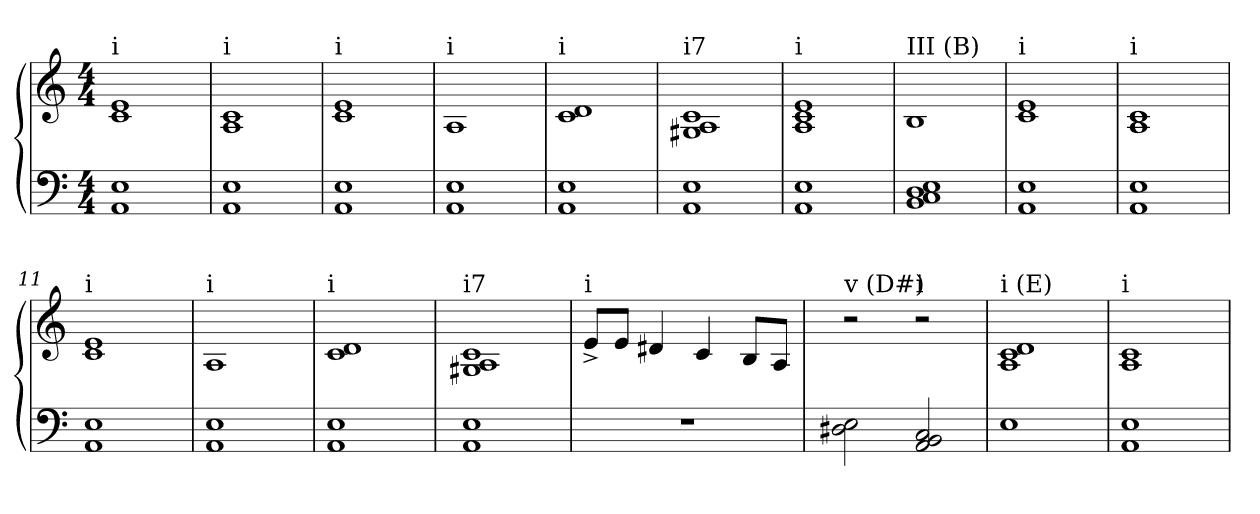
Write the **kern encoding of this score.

**kern	**kern
*part2	*part1
*staff2	*staff1
*clefF4	*clefG2
*k[]	*k[]
*a:	*a:
*M4/4	*M4/4
=1	=1
!	!LO:TX:a:t=i
1AA 1E	1c 1e
=2	=2
!	!LO:TX:a:t=i
1AA 1E	1A 1c
=3	=3
!	!LO:TX:a:t=i
1AA 1E	1c 1e
=4	=4
!	!LO:TX:a:t=i
1AA 1E	1A
=5	=5
!	!LO:TX:a:t=i
1AA 1E	1c 1d
=6	=6
!	!LO:TX:a:t=i7
1AA 1E	1G#X 1A 1c
=7	=7
!	!LO:TX:a:t=i
1AA 1E	1A 1c 1e
=8	=8
!	!LO:TX:a:t=III (B)
1BB 1C 1D 1E	1B
=9	=9
!	!LO:TX:a:t=i
1AA 1E	1c 1e
=10	=10
!	!LO:TX:a:t=i
1AA 1E	1A 1c
=11	=11
!	!LO:TX:a:t=i
1AA 1E	1c 1e
=12	=12
!	!LO:TX:a:t=i
1AA 1E	1A
=13	=13
!	!LO:TX:a:t=i
1AA 1E	1c 1d
=14	=14
!	!LO:TX:a:t=i7
1AA 1E	1G#X 1A 1c
=15	=15
!	!LO:TX:a:t=i
1r	8e^/L
.	8e/J
.	4d#X/
.	4c/
.	8B/L
.	8A/J
=16	=16
!	!LO:TX:a:t=v (D#)
2D#X 2E	2r
!	!LO:TX:a:t=i
2AA 2BB 2C	2r
=17	=17
!	!LO:TX:a:t=i (E)
1E	1A 1c 1d
=18	=18
!	!LO:TX:a:t=i
1AA 1E	1A 1c
=	=
*-	*-
